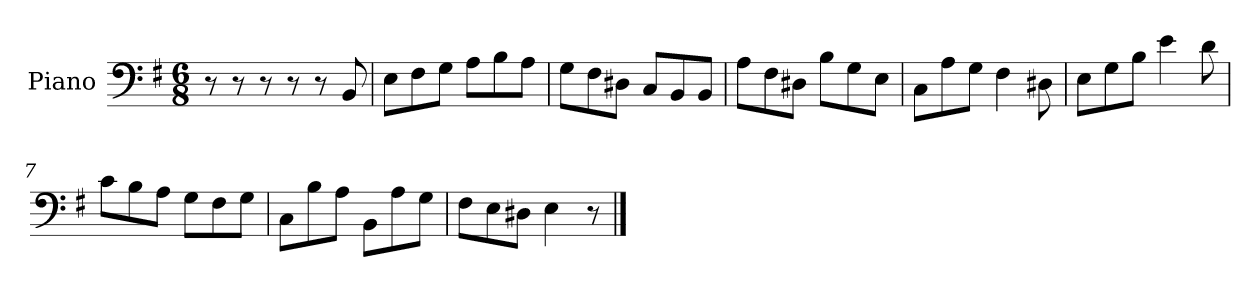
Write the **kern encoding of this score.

**kern
*part1
*staff1
*I"Piano
*I'Pno
*clefF4
*k[f#]
*e:
*M6/8
=1
8r
8r
8r
8r
8r
8BB/
=2
8E\L
8F#\
8G\J
8A\L
8B\
8A\J
=3
8G\L
8F#\
8D#X\J
8C/L
8BB/
8BB/J
=4
8A\L
8F#\
8D#X\J
8B\L
8G\
8E\J
=5
8C\L
8A\
8G\J
4F#\
8D#X\
=6
8E\L
8G\
8B\J
4e\
8d\
=7
8c\L
8B\
8A\J
8G\L
8F#\
8G\J
=8
8C\L
8B\
8A\J
8BB\L
8A\
8G\J
=9
8F#\L
8E\
8D#X\J
4E\
8r
==
*-
